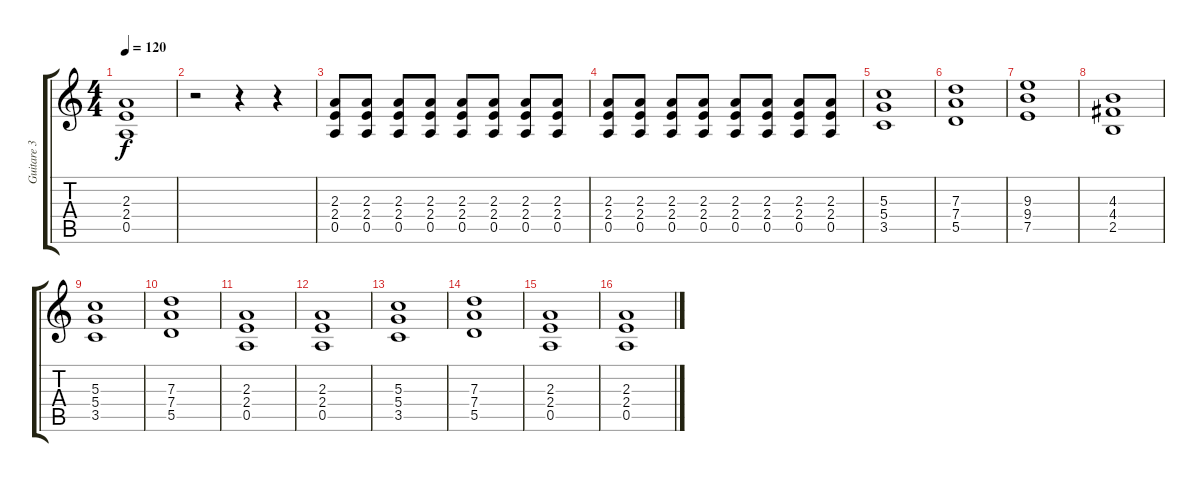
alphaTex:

\track ("Guitare 3 - Tom" "Guitare 3 ") {instrument distortionguitar}
\staff {score tabs}
\tuning (E4 B3 G3 D3 A2 E2) {hide}
\ts (4 4)
\tempo 120
\clef g2
\ks c
(2.3{t} 2.4{t} 0.5{t}).1{dy f} |
r.2 r.4 r.4{volume 7} |
(2.3 2.4 0.5).8{volume 11} (2.3 2.4 0.5).8 (2.3 2.4 0.5).8 (2.3 2.4 0.5).8 (2.3 2.4 0.5).8 (2.3 2.4 0.5).8 (2.3 2.4 0.5).8 (2.3 2.4 0.5).8 |
(2.3 2.4 0.5).8 (2.3 2.4 0.5).8 (2.3 2.4 0.5).8 (2.3 2.4 0.5).8 (2.3 2.4 0.5).8 (2.3 2.4 0.5).8 (2.3 2.4 0.5).8 (2.3 2.4 0.5).8 |
(5.3 5.4 3.5).1 |
(7.3 7.4 5.5).1 |
(9.3 9.4 7.5).1 |
(4.3 4.4 2.5).1 |
(5.3 5.4 3.5).1 |
(7.3 7.4 5.5).1 |
(2.3 2.4 0.5).1 |
(2.3 2.4 0.5).1 |
(5.3 5.4 3.5).1 |
(7.3 7.4 5.5).1 |
(2.3 2.4 0.5).1 |
(2.3 2.4 0.5).1
